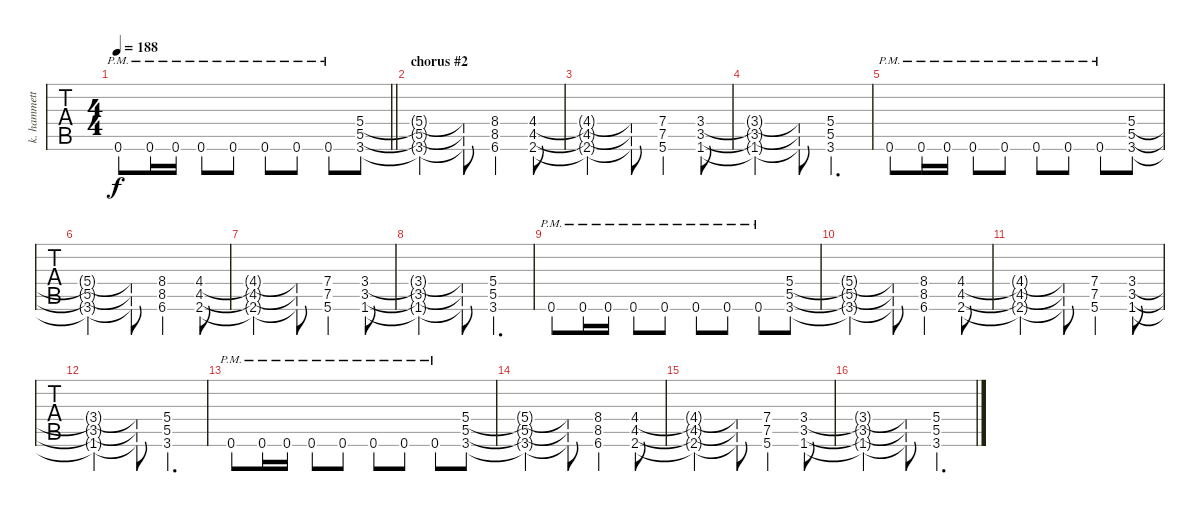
\track ("k. hammett - rhythm guitar" "k. hammett") {instrument distortionguitar}
\staff {tabs}
\tuning (E4 B3 G3 D3 A2 E2) {hide}
\ts (4 4)
\tempo 188
\clef g2
\barLineRight lightlight
\ks c
0.6{pm}.8{dy f} 0.6{pm}.16 0.6{pm}.16 0.6{pm}.8 0.6{pm}.8 0.6{pm}.8 0.6{pm}.8 0.6{pm}.8 (5.4 5.5 3.6).8 |
\section ("" "chorus #2")
(5.4{t} 5.5{t} 3.6{t}).2 (5.4{t} 5.5{t} 3.6{t}).8 (8.4 8.5 6.6).4 (4.4 4.5 2.6).8 |
(4.4{t} 4.5{t} 2.6{t}).2 (4.4{t} 4.5{t} 2.6{t}).8 (7.4 7.5 5.6).4 (3.4 3.5 1.6).8 |
(3.4{t} 3.5{t} 1.6{t}).2 (3.4{t} 3.5{t} 1.6{t}).8 (5.4 5.5 3.6).4{d} |
0.6{pm}.8 0.6{pm}.16 0.6{pm}.16 0.6{pm}.8 0.6{pm}.8 0.6{pm}.8 0.6{pm}.8 0.6{pm}.8 (5.4 5.5 3.6).8 |
(5.4{t} 5.5{t} 3.6{t}).2 (5.4{t} 5.5{t} 3.6{t}).8 (8.4 8.5 6.6).4 (4.4 4.5 2.6).8 |
(4.4{t} 4.5{t} 2.6{t}).2 (4.4{t} 4.5{t} 2.6{t}).8 (7.4 7.5 5.6).4 (3.4 3.5 1.6).8 |
(3.4{t} 3.5{t} 1.6{t}).2 (3.4{t} 3.5{t} 1.6{t}).8 (5.4 5.5 3.6).4{d} |
0.6{pm}.8 0.6{pm}.16 0.6{pm}.16 0.6{pm}.8 0.6{pm}.8 0.6{pm}.8 0.6{pm}.8 0.6{pm}.8 (5.4 5.5 3.6).8 |
(5.4{t} 5.5{t} 3.6{t}).2 (5.4{t} 5.5{t} 3.6{t}).8 (8.4 8.5 6.6).4 (4.4 4.5 2.6).8 |
(4.4{t} 4.5{t} 2.6{t}).2 (4.4{t} 4.5{t} 2.6{t}).8 (7.4 7.5 5.6).4 (3.4 3.5 1.6).8 |
(3.4{t} 3.5{t} 1.6{t}).2 (3.4{t} 3.5{t} 1.6{t}).8 (5.4 5.5 3.6).4{d} |
0.6{pm}.8 0.6{pm}.16 0.6{pm}.16 0.6{pm}.8 0.6{pm}.8 0.6{pm}.8 0.6{pm}.8 0.6{pm}.8 (5.4 5.5 3.6).8 |
(5.4{t} 5.5{t} 3.6{t}).2 (5.4{t} 5.5{t} 3.6{t}).8 (8.4 8.5 6.6).4 (4.4 4.5 2.6).8 |
(4.4{t} 4.5{t} 2.6{t}).2 (4.4{t} 4.5{t} 2.6{t}).8 (7.4 7.5 5.6).4 (3.4 3.5 1.6).8 |
(3.4{t} 3.5{t} 1.6{t}).2 (3.4{t} 3.5{t} 1.6{t}).8 (5.4 5.5 3.6).4{d}
